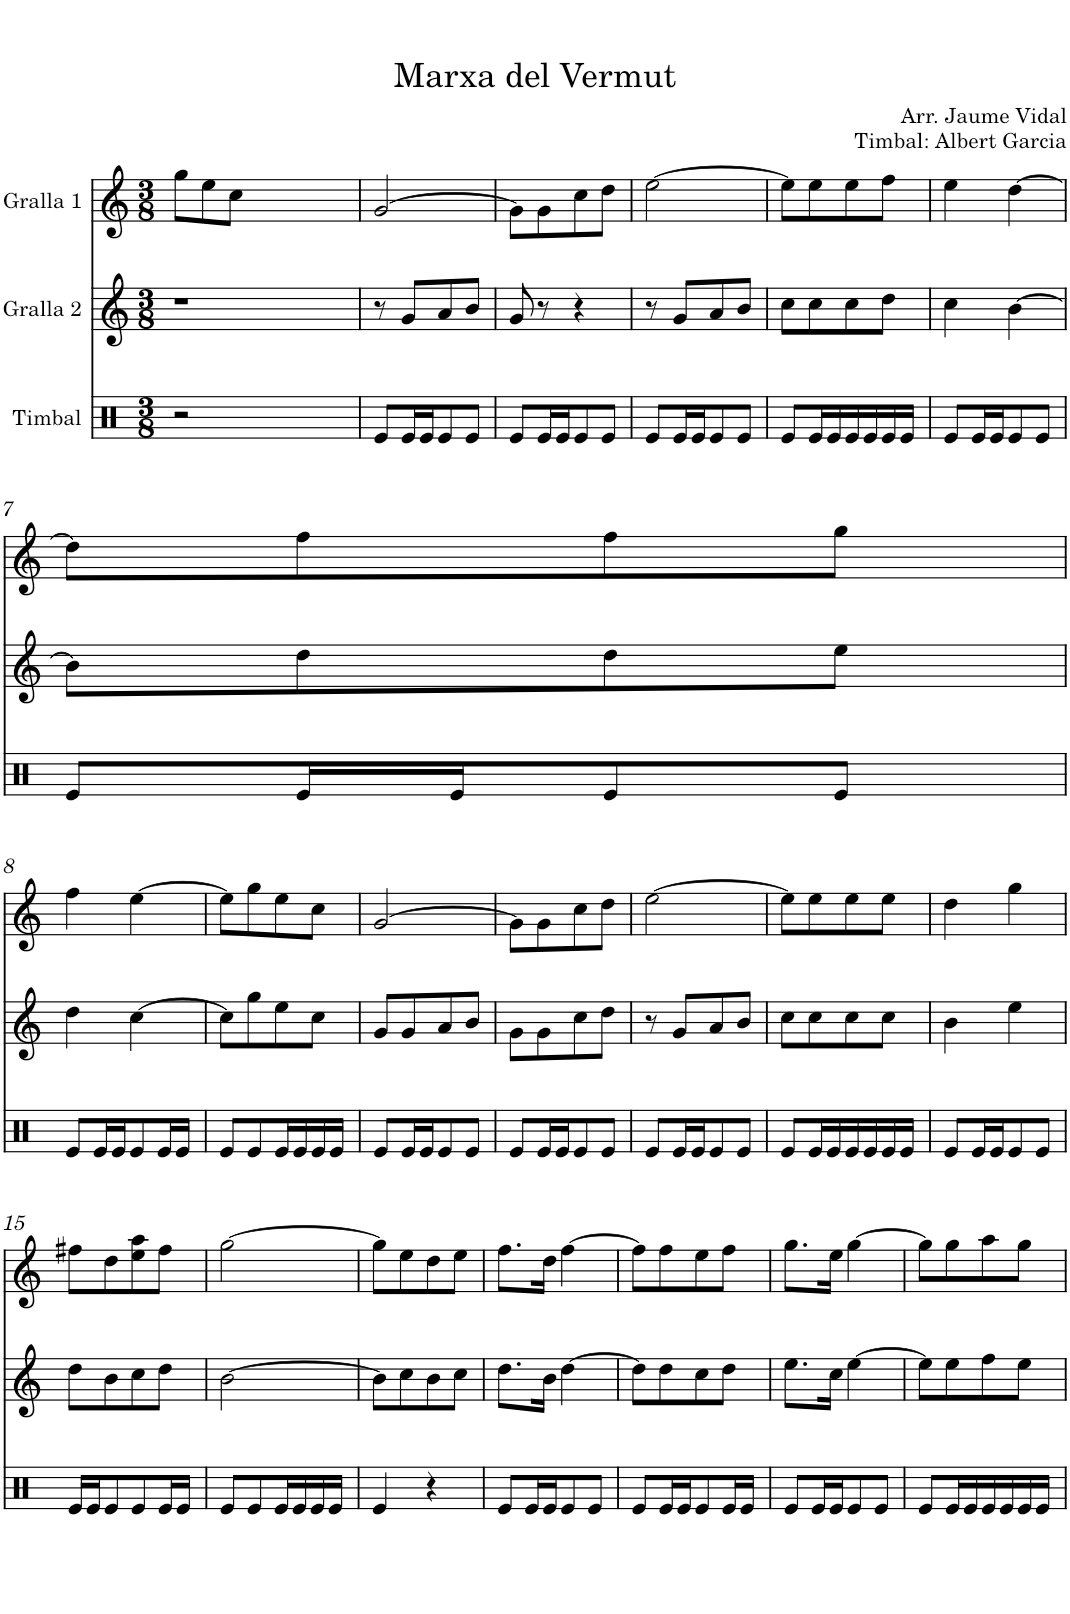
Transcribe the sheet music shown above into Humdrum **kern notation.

**kern	**kern	**kern
*part3	*part2	*part1
*staff3	*staff2	*staff1
*I"Timbal	*I"Gralla 2	*I"Gralla 1
*clefX	*clefG2	*clefG2
*k[]	*k[]	*k[]
*M3/8	*M3/8	*M3/8
=1	=1	=1
4.r	4.r	8gg\L
.	.	8ee\
.	.	8cc\J
8ryy	8ryy	2.ryy
2ryy	.	.
8ryy	8ryy	.
=2	=2	=2
8e/L	8r	[4.g/
8r	4.r	.
16e/L	.	.
16e/J	.	.
8e/	.	2ryy
8e/J	8g/L	.
4ryy	8a/	.
.	8b/J	.
=3	=3	=3
8e/L	8g/	8g\L]
16e/L	4r	8g/_
16e/J	.	.
8e/	.	8g\
8e/J	8r	8cc\
8ryy	8r	8dd\J
=4	=4	=4
8e/L	8r	[4.ee\
16e/L	8r	.
16e/J	.	.
8e/	8g/L	.
8e/J	8a/	4ryy
8ryy	8b/J	.
=5	=5	=5
8e/L	8cc\L	8ee\L]
16e/L	8cc\	8ee\_
16e/	.	.
16e/	8cc\	8ee\
16e/	.	.
16e/	8dd\J	8ee\
16e/JJ	.	.
8ryy	8ryy	8ff\J
=6	=6	=6
8e/L	4cc\	4ee\
16e/L	.	.
16e/J	.	.
8e/	[8b\	[8dd\
8e/J	8ryy	8ryy
!!LO:LB:g=z
=7	=7	=7
8e/L	8b\L]	8dd\L]
16e/L	8b\_	8dd\_
16e/J	.	.
8e/	8dd\	8ff\
8e/J	8dd\	8ff\
8ryy	8ee\J	8gg\J
!!LO:LB:g=z
=8	=8	=8
8e/L	4dd\	4ff\
16e/L	.	.
16e/J	.	.
8e/	[8cc\	[8ee\
16e/L	8ryy	8ryy
16e/JJ	.	.
=9	=9	=9
8e/L	8cc\L]	8ee\L]
8e/	8cc\_	8ee\_
16e/L	8gg\	8gg\
16e/	.	.
16e/	8ee\	8ee\
16e/JJ	.	.
8ryy	8cc\J	8cc\J
=10	=10	=10
8e/L	8g/L	[4.g/
16e/L	8g/	.
16e/J	.	.
8e/	8a/	.
8e/J	8b/J	8ryy
=11	=11	=11
8e/L	8g\L	8g\L]
16e/L	8g\	8g/_
16e/J	.	.
8e/	8cc\	8g\
8e/J	8dd\J	8cc\
8ryy	8ryy	8dd\J
=12	=12	=12
8e/L	8r	[4.ee\
16e/L	8g/L	.
16e/J	.	.
8e/	8a/	.
8e/J	8b/J	8ryy
=13	=13	=13
8e/L	8cc\L	8ee\L]
16e/L	8cc\	8ee\_
16e/	.	.
16e/	8cc\	8ee\
16e/	.	.
16e/	8cc\J	8ee\
16e/JJ	.	.
8ryy	8ryy	8ee\J
=14	=14	=14
8e/L	4b\	4dd\
16e/L	.	.
16e/J	.	.
8e/	[8ee\	[8gg\
8e/J	8ryy	8ryy
!!LO:LB:g=z
=15	=15	=15
16e/LL	8dd\L	8ff#X\L
16e/J	.	.
8e/	8ee\]	8gg\]
8e/	8b\	8dd\
16e/L	8cc\	8ee\ 8aa\
16e/JJ	.	.
8ryy	8dd\J	8ff#\J
=16	=16	=16
8e/L	[4.b\	[4.gg\
8e/	.	.
16e/L	.	.
16e/	.	.
16e/	8ryy	8ryy
16e/JJ	.	.
=17	=17	=17
4e/	8b\L]	8gg\L]
.	8b\_	8gg\_
8r	8cc\	8ee\
4ryy	8b\	8dd\
.	8cc\J	8ee\J
=18	=18	=18
8e/L	8.dd\L	8.ff\L
8r	.	.
.	16b\Jk	16dd\Jk
16e/L	[8dd\	[8ff\
16e/J	.	.
8e/	4ryy	4ryy
8e/J	.	.
=19	=19	=19
8e/L	8dd\L]	8ff\L]
16e/L	8dd\_	8ff\_
16e/J	.	.
8e/	8dd\	8ff\
16e/L	8cc\	8ee\
16e/JJ	.	.
8ryy	8dd\J	8ff\J
=20	=20	=20
8e/L	8.ee\L	8.gg\L
16e/L	.	.
16e/J	16cc\Jk	16ee\Jk
8e/	[8ee\	[8gg\
8e/J	8ryy	8ryy
=21	=21	=21
8e/L	8ee\L]	8gg\L]
16e/L	8ee\_	8gg\_
16e/	.	.
16e/	8ee\	8gg\
16e/	.	.
16e/	8ff\	8aa\
16e/JJ	.	.
8ryy	8ee\J	8gg\J
=	=	=
*-	*-	*-
